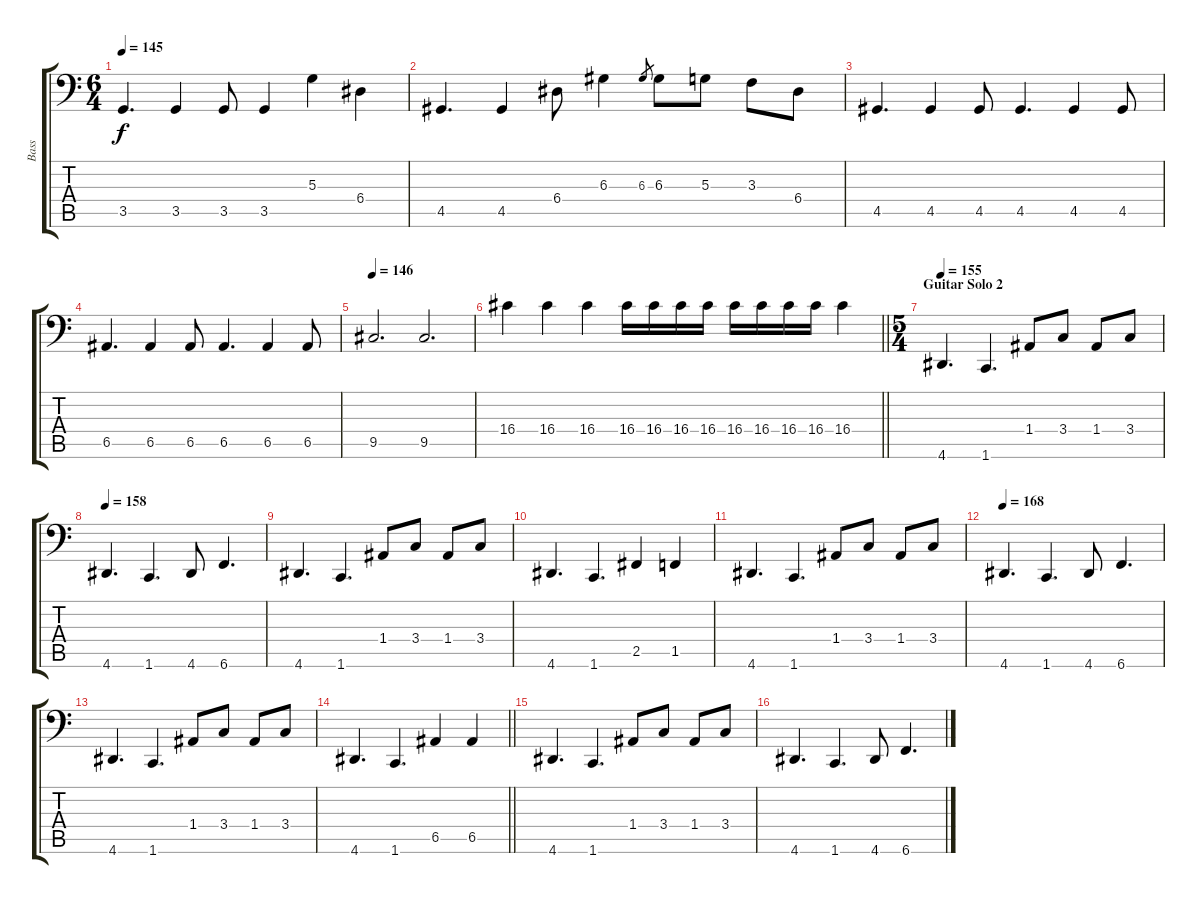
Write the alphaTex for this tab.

\track ("Bass" "Bass") {instrument electricbassfinger}
\staff {score tabs}
\tuning (C3 G2 D2 A1 E1 B0) {hide}
\ts (6 4)
\tempo 145
\clef f4
\ks c
3.5.4{d dy f} 3.5.4 3.5.8 3.5.4 5.3.4 6.4.4 |
4.5.4{d} 4.5.4 6.4.8 6.3.4 6.3.8{gr} 6.3.8 5.3.8 3.3.8 6.4.8 |
4.5.4{d} 4.5.4 4.5.8 4.5.4{d} 4.5.4 4.5.8 |
6.5.4{d} 6.5.4 6.5.8 6.5.4{d} 6.5.4 6.5.8 |
\tempo 146
9.5.2{d} 9.5.2{d} |
\barLineRight lightlight
16.4.4 16.4.4 16.4.4 16.4.16 16.4.16 16.4.16 16.4.16 16.4.16 16.4.16 16.4.16 16.4.16 16.4.4 |
\ts (5 4)
\section ("" "Guitar Solo 2")
\tempo 155
4.6.4{d} 1.6.4{d} 1.4.8 3.4.8 1.4.8 3.4.8 |
\tempo 158
4.6.4{d} 1.6.4{d} 4.6.8 6.6.4{d} |
4.6.4{d} 1.6.4{d} 1.4.8 3.4.8 1.4.8 3.4.8 |
4.6.4{d} 1.6.4{d} 2.5.4 1.5.4 |
4.6.4{d} 1.6.4{d} 1.4.8 3.4.8 1.4.8 3.4.8 |
\tempo 168
4.6.4{d} 1.6.4{d} 4.6.8 6.6.4{d} |
4.6.4{d} 1.6.4{d} 1.4.8 3.4.8 1.4.8 3.4.8 |
\barLineRight lightlight
4.6.4{d} 1.6.4{d} 6.5.4 6.5.4 |
4.6.4{d} 1.6.4{d} 1.4.8 3.4.8 1.4.8 3.4.8 |
4.6.4{d} 1.6.4{d} 4.6.8 6.6.4{d}
